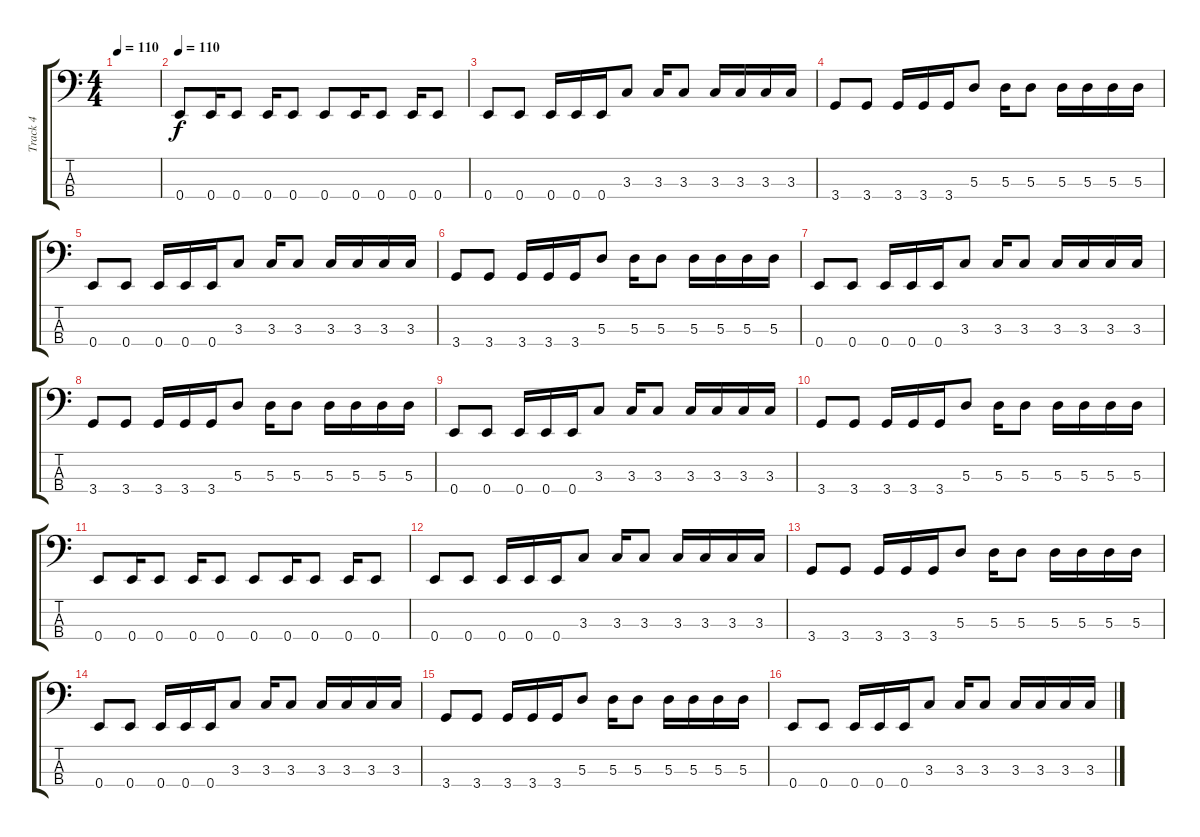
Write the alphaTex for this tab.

\track ("Track 4" "Track 4") {instrument electricbasspick}
\staff {score tabs}
\tuning (G2 D2 A1 E1) {hide}
\ts (4 4)
\tempo 110
\tempo 40
\tempo 110
\clef f4
\ks c
|
\tempo 110
0.4.8 0.4.16 0.4.8 0.4.16 0.4.8 0.4.8 0.4.16 0.4.8 0.4.16 0.4.8 |
0.4.8 0.4.8 0.4.16 0.4.16 0.4.16 3.3.8 3.3.16 3.3.8 3.3.16 3.3.16 3.3.16 3.3.16 |
3.4.8 3.4.8 3.4.16 3.4.16 3.4.16 5.3.8 5.3.16 5.3.8 5.3.16 5.3.16 5.3.16 5.3.16 |
0.4.8 0.4.8 0.4.16 0.4.16 0.4.16 3.3.8 3.3.16 3.3.8 3.3.16 3.3.16 3.3.16 3.3.16 |
3.4.8 3.4.8 3.4.16 3.4.16 3.4.16 5.3.8 5.3.16 5.3.8 5.3.16 5.3.16 5.3.16 5.3.16 |
0.4.8 0.4.8 0.4.16 0.4.16 0.4.16 3.3.8 3.3.16 3.3.8 3.3.16 3.3.16 3.3.16 3.3.16 |
3.4.8 3.4.8 3.4.16 3.4.16 3.4.16 5.3.8 5.3.16 5.3.8 5.3.16 5.3.16 5.3.16 5.3.16 |
0.4.8 0.4.8 0.4.16 0.4.16 0.4.16 3.3.8 3.3.16 3.3.8 3.3.16 3.3.16 3.3.16 3.3.16 |
3.4.8 3.4.8 3.4.16 3.4.16 3.4.16 5.3.8 5.3.16 5.3.8 5.3.16 5.3.16 5.3.16 5.3.16 |
0.4.8 0.4.16 0.4.8 0.4.16 0.4.8 0.4.8 0.4.16 0.4.8 0.4.16 0.4.8 |
0.4.8 0.4.8 0.4.16 0.4.16 0.4.16 3.3.8 3.3.16 3.3.8 3.3.16 3.3.16 3.3.16 3.3.16 |
3.4.8 3.4.8 3.4.16 3.4.16 3.4.16 5.3.8 5.3.16 5.3.8 5.3.16 5.3.16 5.3.16 5.3.16 |
0.4.8 0.4.8 0.4.16 0.4.16 0.4.16 3.3.8 3.3.16 3.3.8 3.3.16 3.3.16 3.3.16 3.3.16 |
3.4.8 3.4.8 3.4.16 3.4.16 3.4.16 5.3.8 5.3.16 5.3.8 5.3.16 5.3.16 5.3.16 5.3.16 |
0.4.8 0.4.8 0.4.16 0.4.16 0.4.16 3.3.8 3.3.16 3.3.8 3.3.16 3.3.16 3.3.16 3.3.16
